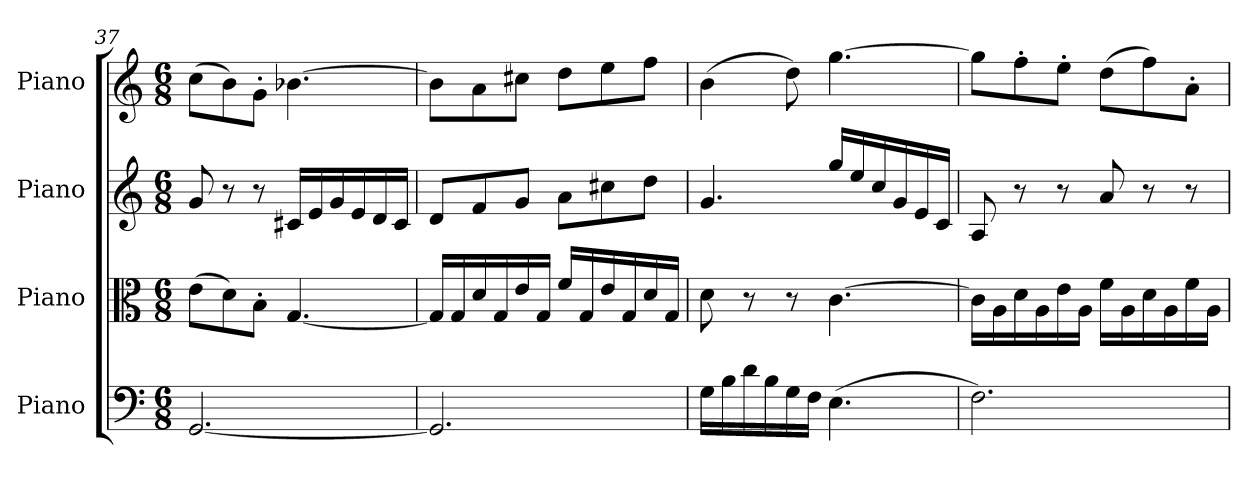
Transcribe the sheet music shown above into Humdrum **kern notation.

**kern	**kern	**kern	**kern
*part4	*part3	*part2	*part1
*staff4	*staff3	*staff2	*staff1
*I"Piano	*I"Piano	*I"Piano	*I"Piano
*I'Pno	*I'Pno	*I'Pno	*I'Pno
*clefF4	*clefC3	*clefG2	*clefG2
*k[]	*k[]	*k[]	*k[]
*M6/8	*M6/8	*M6/8	*M6/8
=37	=37	=37	=37
[2.GG/	(8e\L	8g/	(8cc\L
.	8d\)	8r	8b\)
.	8B'\J	8r	8g'\J
.	[4.G/	16c#X/LL	[4.b-X\
.	.	16e/	.
.	.	16g/	.
.	.	16e/	.
.	.	16d/	.
.	.	16c#/JJ	.
=38	=38	=38	=38
2.GG/]	16G/LL]	8d/L	8b-\L]
.	16G/	.	.
.	16d/	8f/	8a\
.	16G/	.	.
.	16e/	8g/J	8cc#X\J
.	16G/JJ	.	.
.	16f/LL	8a\L	8dd\L
.	16G/	.	.
.	16e/	8cc#X\	8ee\
.	16G/	.	.
.	16d/	8dd\J	8ff\J
.	16G/JJ	.	.
!!LO:LB:g=z
=39	=39	=39	=39
16G\LL	8d\	4.g/	(4b\
16B\	.	.	.
16d\	8r	.	.
16B\	.	.	.
16G\	8r	.	8dd\)
16F\JJ	.	.	.
(4.E\	[4.c\	16gg/LL	[4.gg\
.	.	16ee/	.
.	.	16cc/	.
.	.	16g/	.
.	.	16e/	.
.	.	16c/JJ	.
=40	=40	=40	=40
2.F\)	16c\LL]	8A/	8gg\L]
.	16A\	.	.
.	16d\	8r	8ff'\
.	16A\	.	.
.	16e\	8r	8ee'\J
.	16A\JJ	.	.
.	16f\LL	8a/	(8dd\L
.	16A\	.	.
.	16d\	8r	8ff\)
.	16A\	.	.
.	16f\	8r	8a'\J
.	16A\JJ	.	.
=	=	=	=
*-	*-	*-	*-
